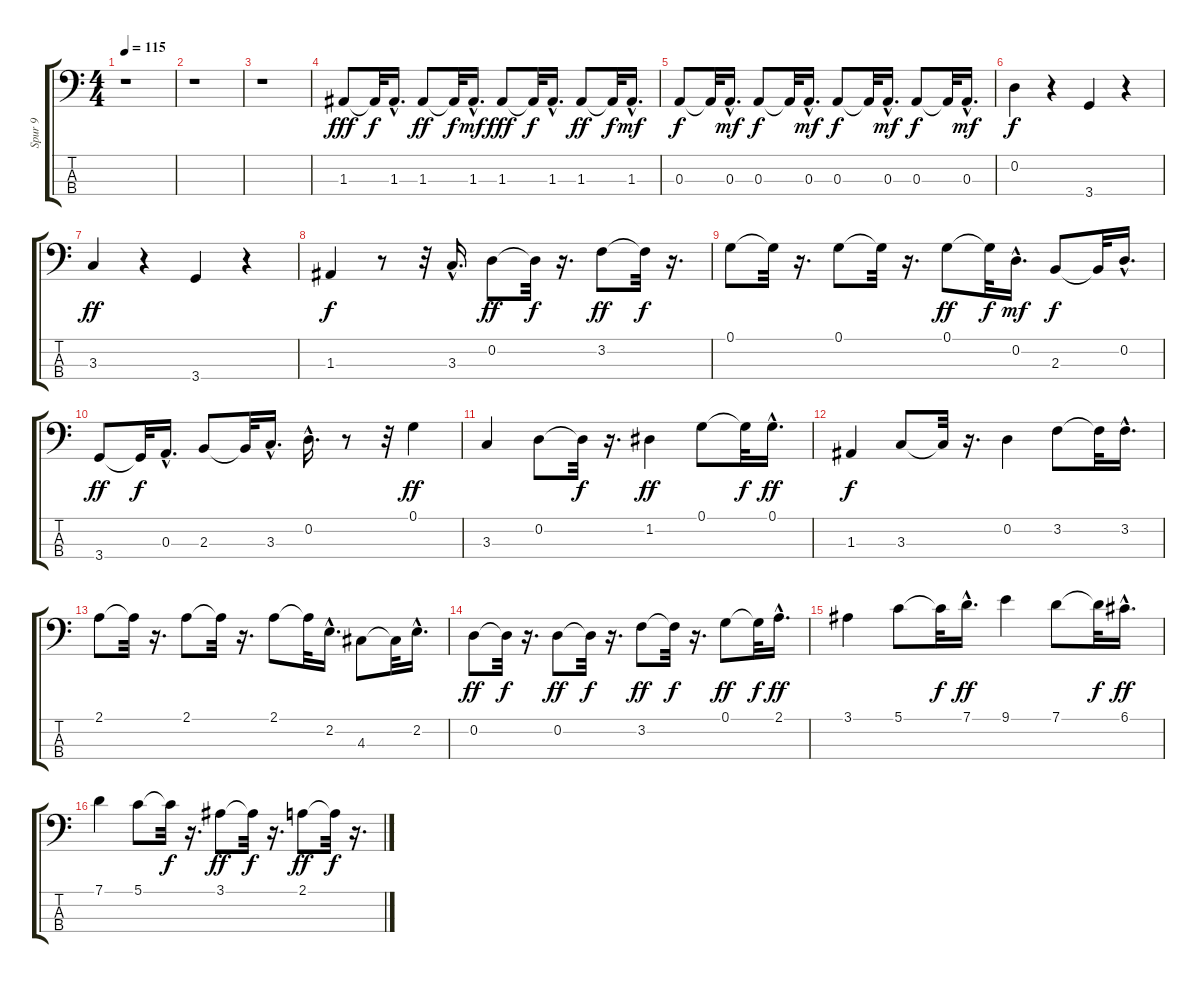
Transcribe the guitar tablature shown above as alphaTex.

\track ("Spur 9" "Spur 9") {instrument acousticbass}
\staff {score tabs}
\tuning (G2 D2 A1 E1) {hide}
\ts (4 4)
\tempo 115
\clef f4
\ks c
r.1{dy fff instrument acousticbass} |
r.1 |
r.1 |
1.3.8 1.3{t}.32{dy f} 1.3{hac}.16{d} 1.3.8{dy ff} 1.3{t}.32{dy f} 1.3{hac}.16{d dy mf} 1.3.8{dy fff} 1.3{t}.32{dy f} 1.3{hac}.16{d} 1.3.8{dy ff} 1.3{t}.32{dy f} 1.3{hac}.16{d dy mf} |
0.3.8{dy f} 0.3{t}.32 0.3{hac}.16{d dy mf} 0.3.8{dy f} 0.3{t}.32 0.3{hac}.16{d dy mf} 0.3.8{dy f} 0.3{t}.32 0.3{hac}.16{d dy mf} 0.3.8{dy f} 0.3{t}.32 0.3{hac}.16{d dy mf} |
0.2.4{dy f} r.4 3.4.4 r.4 |
3.3.4{dy ff} r.4 3.4.4 r.4 |
1.3.4{dy f} r.8 r.32 3.3{hac}.16{d} 0.2.8{dy ff} 0.2{t}.32{dy f} r.16{d} 3.2.8{dy ff} 3.2{t}.32{dy f} r.16{d} |
0.1.8 0.1{t}.32 r.16{d} 0.1.8 0.1{t}.32 r.16{d} 0.1.8{dy ff} 0.1{t}.32{dy f} 0.2{hac}.16{d dy mf} 2.3.8{dy f} 2.3{t}.32 0.2{hac}.16{d} |
3.4.8{dy ff} 3.4{t}.32{dy f} 0.3{hac}.16{d} 2.3.8 2.3{t}.32 3.3{hac}.16{d} 0.2{hac}.16{d} r.8 r.32 0.1.4{dy ff} |
3.3.4 0.2.8 0.2{t}.32{dy f} r.16{d} 1.2.4{dy ff} 0.1.8 0.1{t}.32{dy f} 0.1{hac}.16{d dy ff} |
1.3.4{dy f} 3.3.8 3.3{t}.32 r.16{d} 0.2.4 3.2.8 3.2{t}.32 3.2{hac}.16{d} |
2.1.8 2.1{t}.32 r.16{d} 2.1.8 2.1{t}.32 r.16{d} 2.1.8 2.1{t}.32 2.2{hac}.16{d} 4.3.8 4.3{t}.32 2.2{hac}.16{d} |
0.2.8{dy ff} 0.2{t}.32{dy f} r.16{d} 0.2.8{dy ff} 0.2{t}.32{dy f} r.16{d} 3.2.8{dy ff} 3.2{t}.32{dy f} r.16{d} 0.1.8{dy ff} 0.1{t}.32{dy f} 2.1{hac}.16{d dy ff} |
3.1.4 5.1.8 5.1{t}.32{dy f} 7.1{hac}.16{d dy ff} 9.1.4 7.1.8 7.1{t}.32{dy f} 6.1{hac}.16{d dy ff} |
7.1.4 5.1.8 5.1{t}.32{dy f} r.16{d} 3.1.8{dy ff} 3.1{t}.32{dy f} r.16{d} 2.1.8{dy ff} 2.1{t}.32{dy f} r.16{d}
